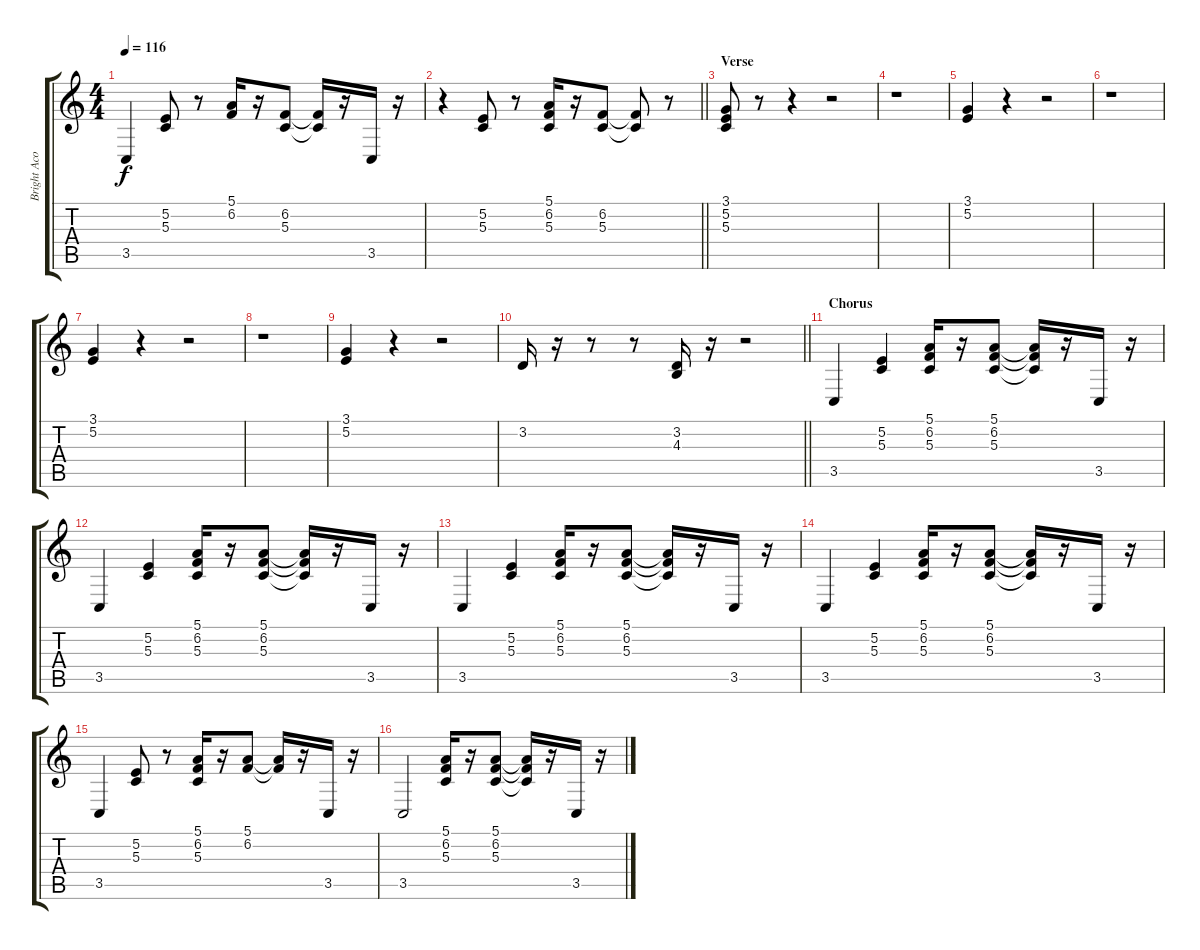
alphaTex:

\track ("Bright Acoustic Piano" "Bright Aco") {instrument brightacousticpiano}
\staff {score tabs}
\tuning (E4 B3 G3 D3 A2 E2) {hide}
\ts (4 4)
\tempo 116
\clef g2
\ks c
3.5.4{dy f} (5.2 5.3).8 r.8 (5.1 6.2).16 r.16 (6.2 5.3).8 (6.2{t} 5.3{t}).16 r.16 3.5.16 r.16 |
\barLineRight lightlight
r.4 (5.2 5.3).8 r.8 (5.1 6.2 5.3).16 r.16 (6.2 5.3).8 (6.2{t} 5.3{t}).8 r.8 |
\section ("" "Verse")
(3.1 5.2 5.3).8 r.8 r.4 r.2 |
r.1 |
(3.1 5.2).4 r.4 r.2 |
r.1 |
(3.1 5.2).4 r.4 r.2 |
r.1 |
(3.1 5.2).4 r.4 r.2 |
\barLineRight lightlight
3.2.16 r.16 r.8 r.8 (3.2 4.3).16 r.16 r.2 |
\section ("" "Chorus")
3.5.4 (5.2 5.3).4 (5.1 6.2 5.3).16 r.16 (5.1 6.2 5.3).8 (5.1{t} 6.2{t} 5.3{t}).16 r.16 3.5.16 r.16 |
3.5.4 (5.2 5.3).4 (5.1 6.2 5.3).16 r.16 (5.1 6.2 5.3).8 (5.1{t} 6.2{t} 5.3{t}).16 r.16 3.5.16 r.16 |
3.5.4 (5.2 5.3).4 (5.1 6.2 5.3).16 r.16 (5.1 6.2 5.3).8 (5.1{t} 6.2{t} 5.3{t}).16 r.16 3.5.16 r.16 |
3.5.4 (5.2 5.3).4 (5.1 6.2 5.3).16 r.16 (5.1 6.2 5.3).8 (5.1{t} 6.2{t} 5.3{t}).16 r.16 3.5.16 r.16 |
3.5.4 (5.2 5.3).8 r.8 (5.1 6.2 5.3).16 r.16 (5.1 6.2).8 (5.1{t} 6.2{t}).16 r.16 3.5.16 r.16 |
3.5.2 (5.1 6.2 5.3).16 r.16 (5.1 6.2 5.3).8 (5.1{t} 6.2{t} 5.3{t}).16 r.16 3.5.16 r.16
